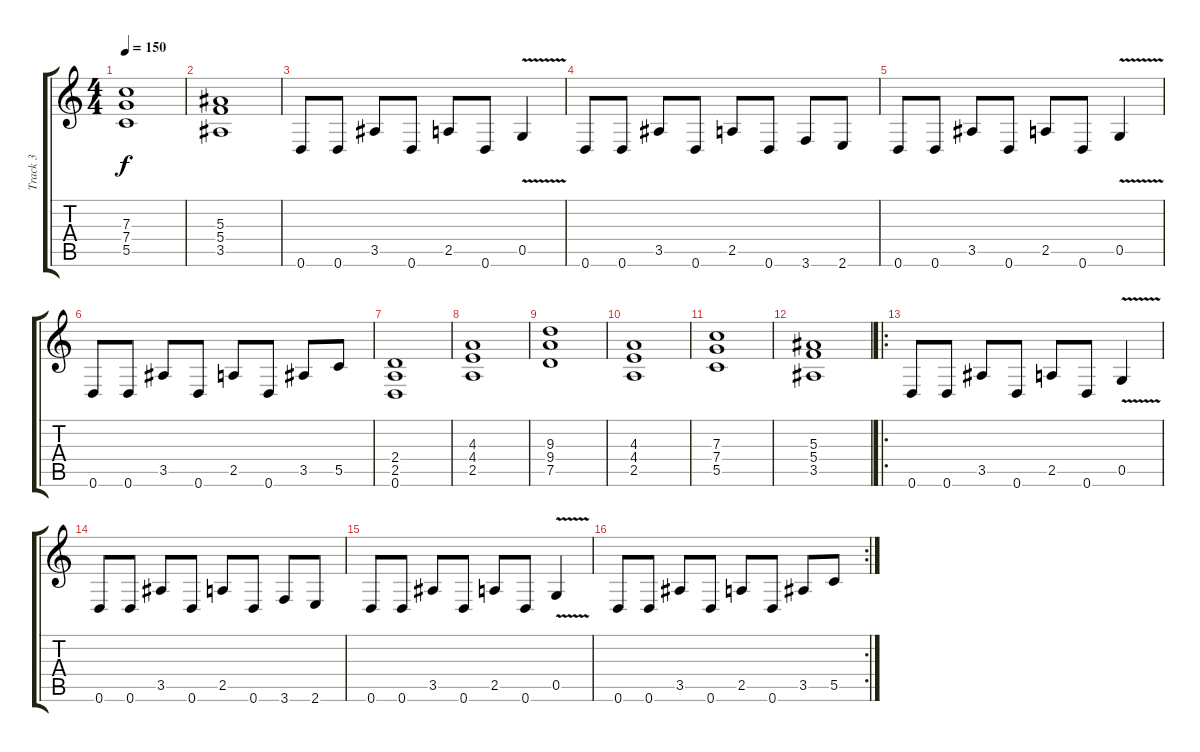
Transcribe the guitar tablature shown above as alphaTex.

\track ("Track 3" "Track 3") {instrument distortionguitar}
\staff {score tabs}
\tuning (D4 A3 F3 C3 G2 D2) {hide}
\ts (4 4)
\tempo 150
\clef g2
\ks c
(7.3 7.4 5.5).1{dy f} |
(5.3 5.4 3.5).1 |
0.6.8 0.6.8 3.5.8 0.6.8 2.5.8 0.6.8 0.5{v}.4 |
0.6.8 0.6.8 3.5.8 0.6.8 2.5.8 0.6.8 3.6.8 2.6.8 |
0.6.8 0.6.8 3.5.8 0.6.8 2.5.8 0.6.8 0.5{v}.4 |
0.6.8 0.6.8 3.5.8 0.6.8 2.5.8 0.6.8 3.5.8 5.5.8 |
(2.4 2.5 0.6).1 |
(4.3 4.4 2.5).1 |
(9.3 9.4 7.5).1 |
(4.3 4.4 2.5).1 |
(7.3 7.4 5.5).1 |
(5.3 5.4 3.5).1 |
\ro
0.6.8 0.6.8 3.5.8 0.6.8 2.5.8 0.6.8 0.5{v}.4 |
0.6.8 0.6.8 3.5.8 0.6.8 2.5.8 0.6.8 3.6.8 2.6.8 |
0.6.8 0.6.8 3.5.8 0.6.8 2.5.8 0.6.8 0.5{v}.4 |
\rc 2
0.6.8 0.6.8 3.5.8 0.6.8 2.5.8 0.6.8 3.5.8 5.5.8
